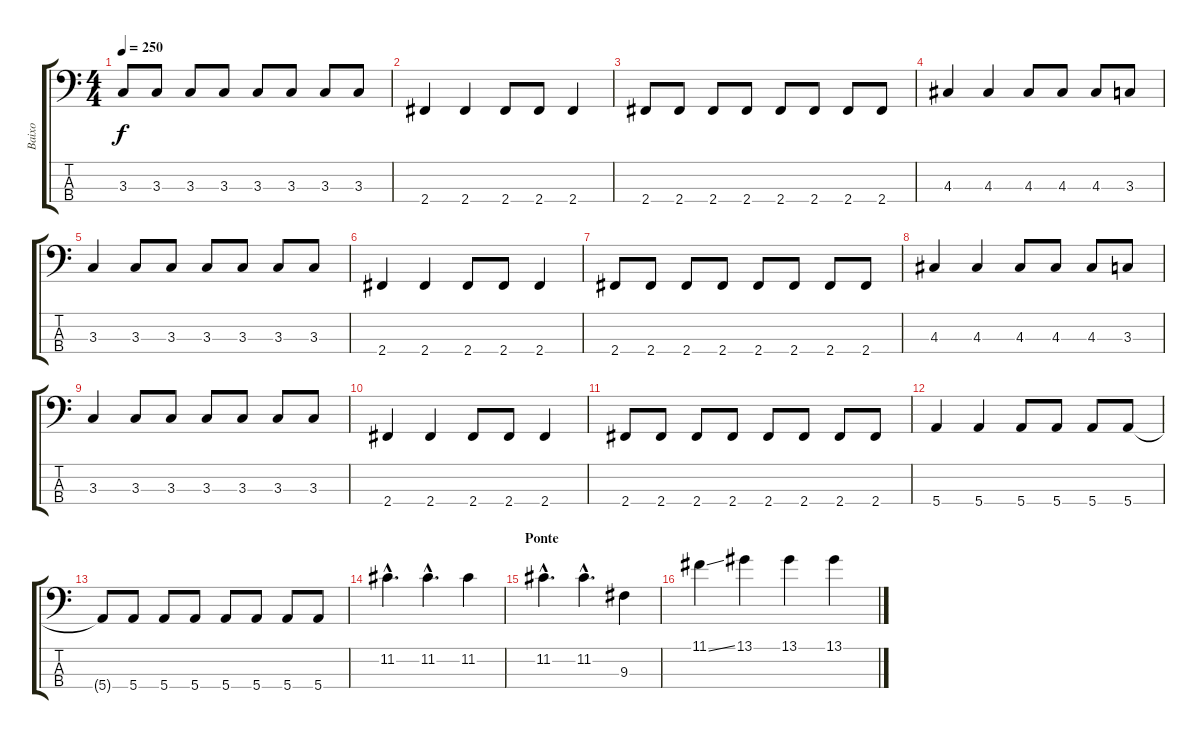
\track ("Baixo" "Baixo") {instrument electricbassfinger}
\staff {score tabs}
\tuning (G2 D2 A1 E1) {hide}
\ts (4 4)
\tempo 250
\clef f4
\ks c
3.3{t}.8{dy f} 3.3.8 3.3.8 3.3.8 3.3.8 3.3.8 3.3.8 3.3.8 |
2.4.4 2.4.4 2.4.8 2.4.8 2.4.4 |
2.4.8 2.4.8 2.4.8 2.4.8 2.4.8 2.4.8 2.4.8 2.4.8 |
4.3.4 4.3.4 4.3.8 4.3.8 4.3.8 3.3.8 |
3.3.4 3.3.8 3.3.8 3.3.8 3.3.8 3.3.8 3.3.8 |
2.4.4 2.4.4 2.4.8 2.4.8 2.4.4 |
2.4.8 2.4.8 2.4.8 2.4.8 2.4.8 2.4.8 2.4.8 2.4.8 |
4.3.4 4.3.4 4.3.8 4.3.8 4.3.8 3.3.8 |
3.3.4 3.3.8 3.3.8 3.3.8 3.3.8 3.3.8 3.3.8 |
2.4.4 2.4.4 2.4.8 2.4.8 2.4.4 |
2.4.8 2.4.8 2.4.8 2.4.8 2.4.8 2.4.8 2.4.8 2.4.8 |
5.4.4 5.4.4 5.4.8 5.4.8 5.4.8 5.4.8 |
5.4{t}.8 5.4.8 5.4.8 5.4.8 5.4.8 5.4.8 5.4.8 5.4.8 |
11.2{hac}.4{d} 11.2{hac}.4{d} 11.2.4 |
\section ("" "Ponte ")
11.2{hac}.4{d} 11.2{hac}.4{d} 9.3.4 |
11.1{ss}.4 13.1.4 13.1.4 13.1.4
